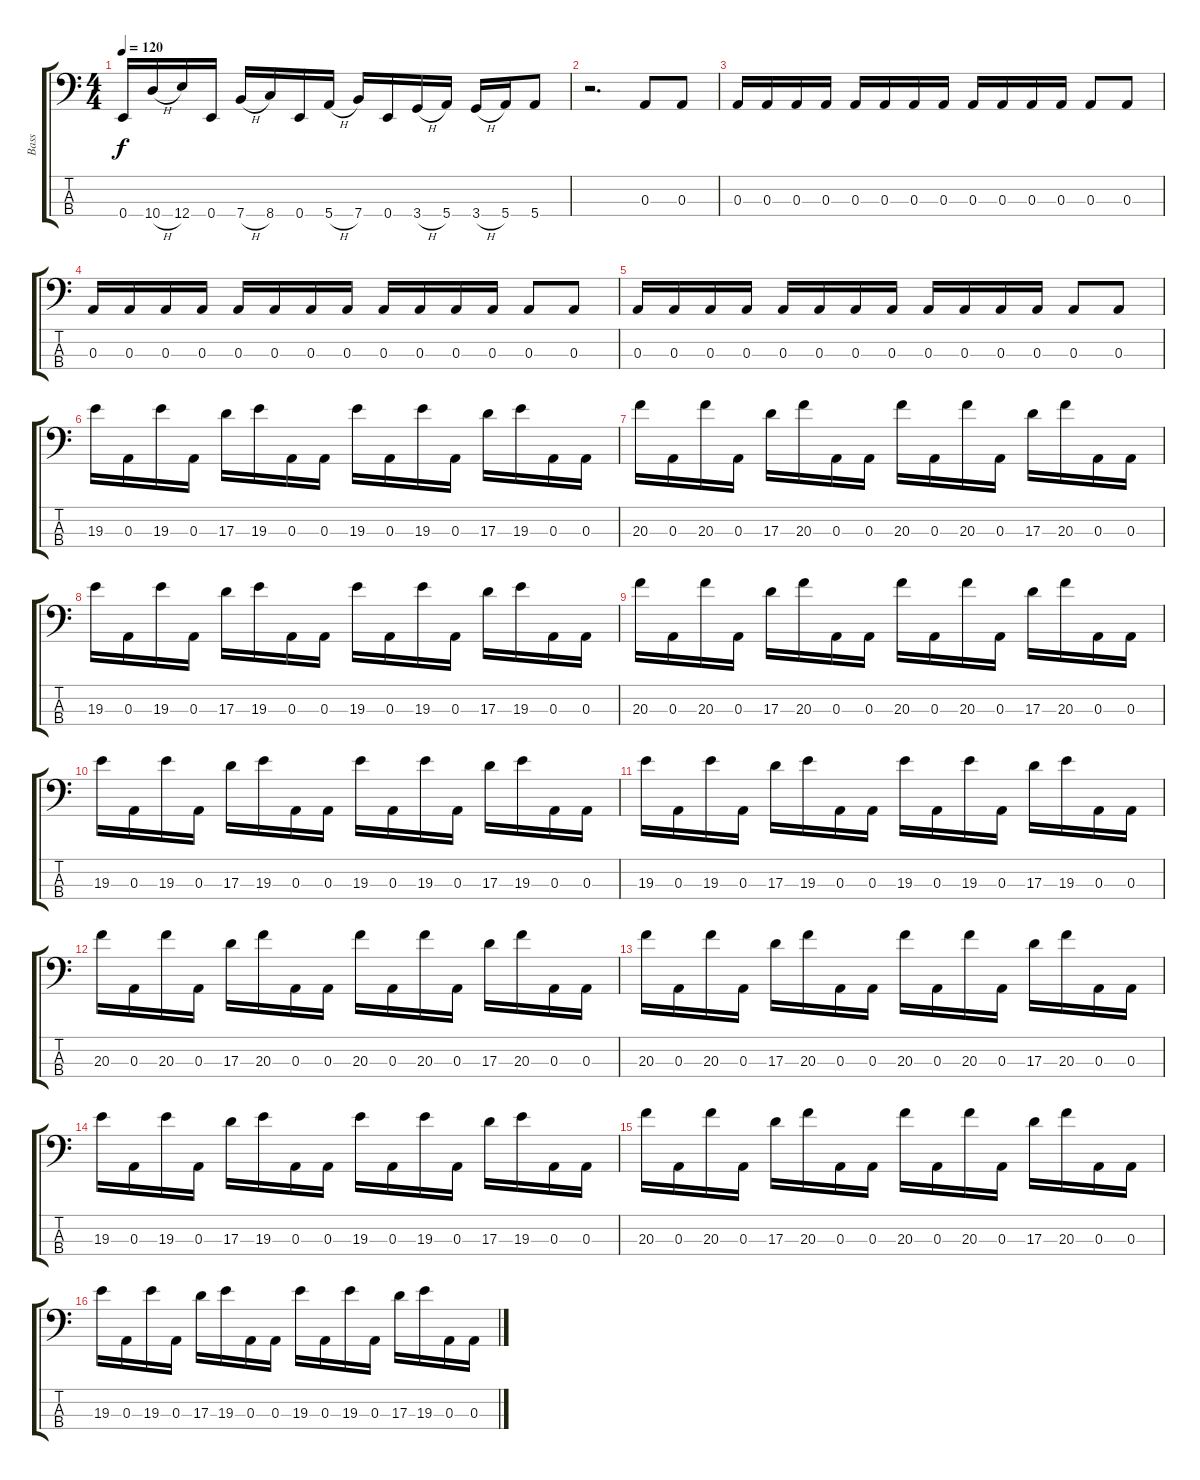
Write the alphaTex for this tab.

\track ("Bass" "Bass") {instrument electricbassfinger}
\staff {score tabs}
\tuning (G2 D2 A1 E1) {hide}
\ts (4 4)
\tempo 120
\clef f4
\ks c
0.4.16{dy f} 10.4{h}.16 12.4.16 0.4.16 7.4{h}.16 8.4.16 0.4.16 5.4{h}.16 7.4.16 0.4.16 3.4{h}.16 5.4.16 3.4{h}.16 5.4.16 5.4.8 |
r.2{d} 0.3.8 0.3.8 |
0.3.16 0.3.16 0.3.16 0.3.16 0.3.16 0.3.16 0.3.16 0.3.16 0.3.16 0.3.16 0.3.16 0.3.16 0.3.8 0.3.8 |
0.3.16 0.3.16 0.3.16 0.3.16 0.3.16 0.3.16 0.3.16 0.3.16 0.3.16 0.3.16 0.3.16 0.3.16 0.3.8 0.3.8 |
0.3.16 0.3.16 0.3.16 0.3.16 0.3.16 0.3.16 0.3.16 0.3.16 0.3.16 0.3.16 0.3.16 0.3.16 0.3.8 0.3.8 |
19.3.16 0.3.16 19.3.16 0.3.16 17.3.16 19.3.16 0.3.16 0.3.16 19.3.16 0.3.16 19.3.16 0.3.16 17.3.16 19.3.16 0.3.16 0.3.16 |
20.3.16 0.3.16 20.3.16 0.3.16 17.3.16 20.3.16 0.3.16 0.3.16 20.3.16 0.3.16 20.3.16 0.3.16 17.3.16 20.3.16 0.3.16 0.3.16 |
19.3.16 0.3.16 19.3.16 0.3.16 17.3.16 19.3.16 0.3.16 0.3.16 19.3.16 0.3.16 19.3.16 0.3.16 17.3.16 19.3.16 0.3.16 0.3.16 |
20.3.16 0.3.16 20.3.16 0.3.16 17.3.16 20.3.16 0.3.16 0.3.16 20.3.16 0.3.16 20.3.16 0.3.16 17.3.16 20.3.16 0.3.16 0.3.16 |
19.3.16 0.3.16 19.3.16 0.3.16 17.3.16 19.3.16 0.3.16 0.3.16 19.3.16 0.3.16 19.3.16 0.3.16 17.3.16 19.3.16 0.3.16 0.3.16 |
19.3.16 0.3.16 19.3.16 0.3.16 17.3.16 19.3.16 0.3.16 0.3.16 19.3.16 0.3.16 19.3.16 0.3.16 17.3.16 19.3.16 0.3.16 0.3.16 |
20.3.16 0.3.16 20.3.16 0.3.16 17.3.16 20.3.16 0.3.16 0.3.16 20.3.16 0.3.16 20.3.16 0.3.16 17.3.16 20.3.16 0.3.16 0.3.16 |
20.3.16 0.3.16 20.3.16 0.3.16 17.3.16 20.3.16 0.3.16 0.3.16 20.3.16 0.3.16 20.3.16 0.3.16 17.3.16 20.3.16 0.3.16 0.3.16 |
19.3.16 0.3.16 19.3.16 0.3.16 17.3.16 19.3.16 0.3.16 0.3.16 19.3.16 0.3.16 19.3.16 0.3.16 17.3.16 19.3.16 0.3.16 0.3.16 |
20.3.16 0.3.16 20.3.16 0.3.16 17.3.16 20.3.16 0.3.16 0.3.16 20.3.16 0.3.16 20.3.16 0.3.16 17.3.16 20.3.16 0.3.16 0.3.16 |
19.3.16 0.3.16 19.3.16 0.3.16 17.3.16 19.3.16 0.3.16 0.3.16 19.3.16 0.3.16 19.3.16 0.3.16 17.3.16 19.3.16 0.3.16 0.3.16
